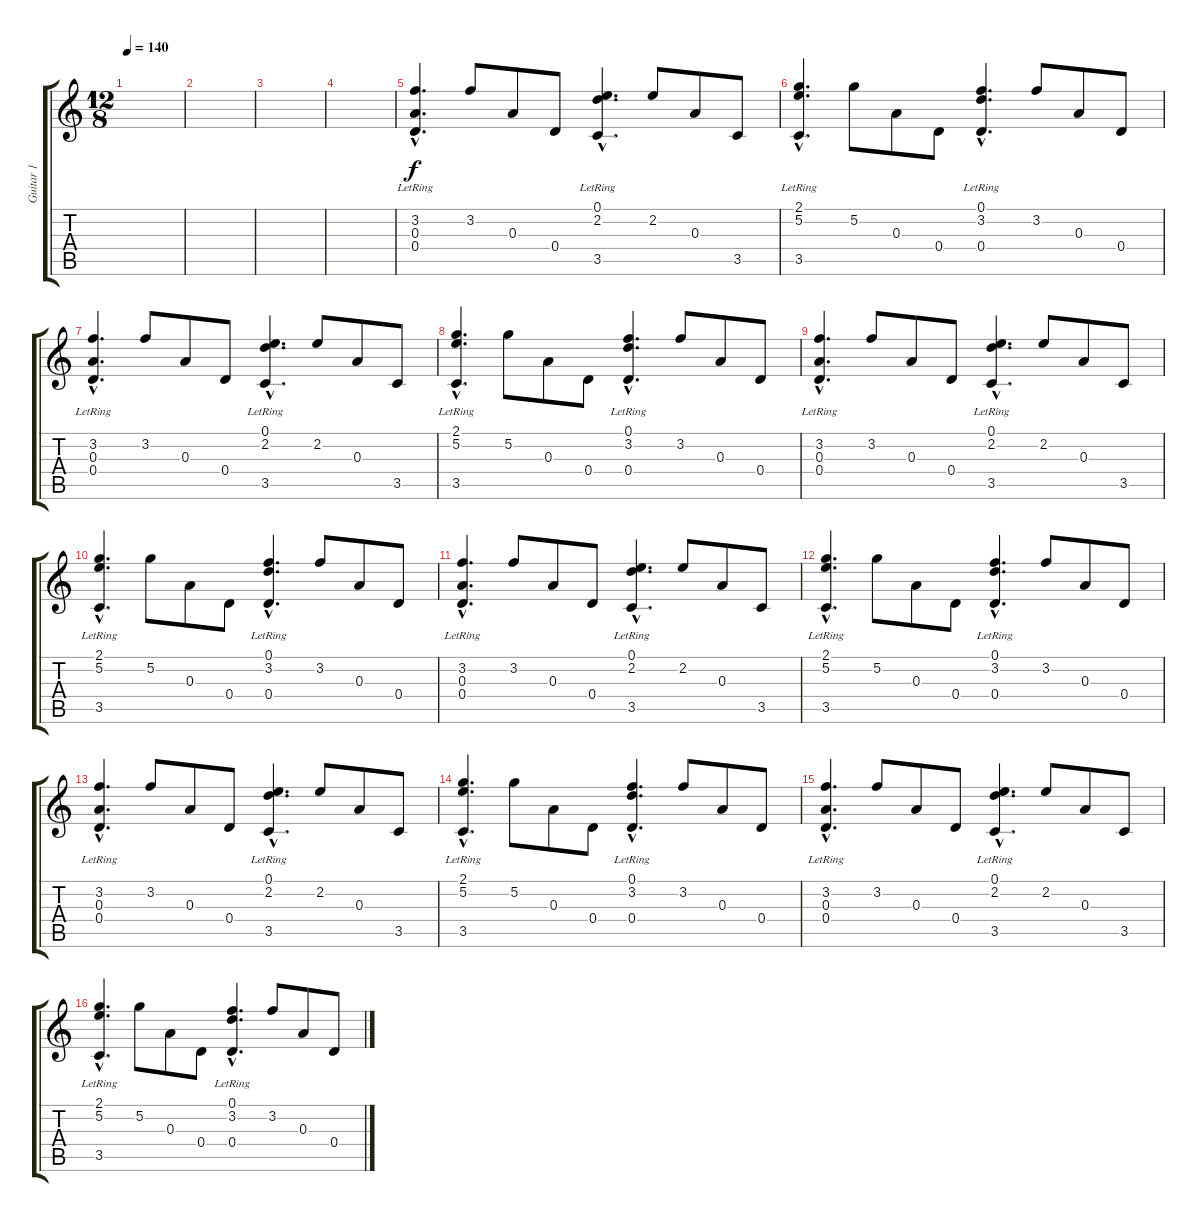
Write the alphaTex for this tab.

\track ("Guitar 1" "Guitar 1") {instrument acousticguitarsteel}
\staff {score tabs}
\tuning (D4 D4 A3 D3 A2 D2) {hide}
\ts (12 8)
\tempo 140
\clef g2
\ks c
|
|
|
|
(3.2{hac} 0.3{hac lr} 0.4{hac lr}).4{d} 3.2.8 0.3.8 0.4.8 (0.1{hac lr} 2.2{hac lr} 3.5{hac lr}).4{d} 2.2.8 0.3.8 3.5.8 |
(2.1{hac lr} 5.2{hac lr} 3.5{hac lr}).4{d} 5.2.8 0.3.8 0.4.8 (0.1{hac lr} 3.2{hac lr} 0.4{hac lr}).4{d} 3.2.8 0.3.8 0.4.8 |
(3.2{hac lr} 0.3{hac lr} 0.4{hac lr}).4{d} 3.2.8 0.3.8 0.4.8 (0.1{hac lr} 2.2{hac lr} 3.5{hac lr}).4{d} 2.2.8 0.3.8 3.5.8 |
(2.1{hac lr} 5.2{hac lr} 3.5{hac lr}).4{d} 5.2.8 0.3.8 0.4.8 (0.1{hac lr} 3.2{hac lr} 0.4{hac lr}).4{d} 3.2.8 0.3.8 0.4.8 |
(3.2{hac lr} 0.3{hac lr} 0.4{hac lr}).4{d} 3.2.8 0.3.8 0.4.8 (0.1{hac lr} 2.2{hac lr} 3.5{hac lr}).4{d} 2.2.8 0.3.8 3.5.8 |
(2.1{hac lr} 5.2{hac lr} 3.5{hac lr}).4{d} 5.2.8 0.3.8 0.4.8 (0.1{hac lr} 3.2{hac lr} 0.4{hac lr}).4{d} 3.2.8 0.3.8 0.4.8 |
(3.2{hac lr} 0.3{hac lr} 0.4{hac lr}).4{d} 3.2.8 0.3.8 0.4.8 (0.1{hac lr} 2.2{hac lr} 3.5{hac lr}).4{d} 2.2.8 0.3.8 3.5.8 |
(2.1{hac lr} 5.2{hac lr} 3.5{hac lr}).4{d} 5.2.8 0.3.8 0.4.8 (0.1{hac lr} 3.2{hac lr} 0.4{hac lr}).4{d} 3.2.8 0.3.8 0.4.8 |
(3.2{hac lr} 0.3{hac lr} 0.4{hac lr}).4{d} 3.2.8 0.3.8 0.4.8 (0.1{hac lr} 2.2{hac lr} 3.5{hac lr}).4{d} 2.2.8 0.3.8 3.5.8 |
(2.1{hac lr} 5.2{hac lr} 3.5{hac lr}).4{d} 5.2.8 0.3.8 0.4.8 (0.1{hac lr} 3.2{hac lr} 0.4{hac lr}).4{d} 3.2.8 0.3.8 0.4.8 |
(3.2{hac lr} 0.3{hac lr} 0.4{hac lr}).4{d} 3.2.8 0.3.8 0.4.8 (0.1{hac lr} 2.2{hac lr} 3.5{hac lr}).4{d} 2.2.8 0.3.8 3.5.8 |
(2.1{hac lr} 5.2{hac lr} 3.5{hac lr}).4{d} 5.2.8 0.3.8 0.4.8 (0.1{hac lr} 3.2{hac lr} 0.4{hac lr}).4{d} 3.2.8 0.3.8 0.4.8
